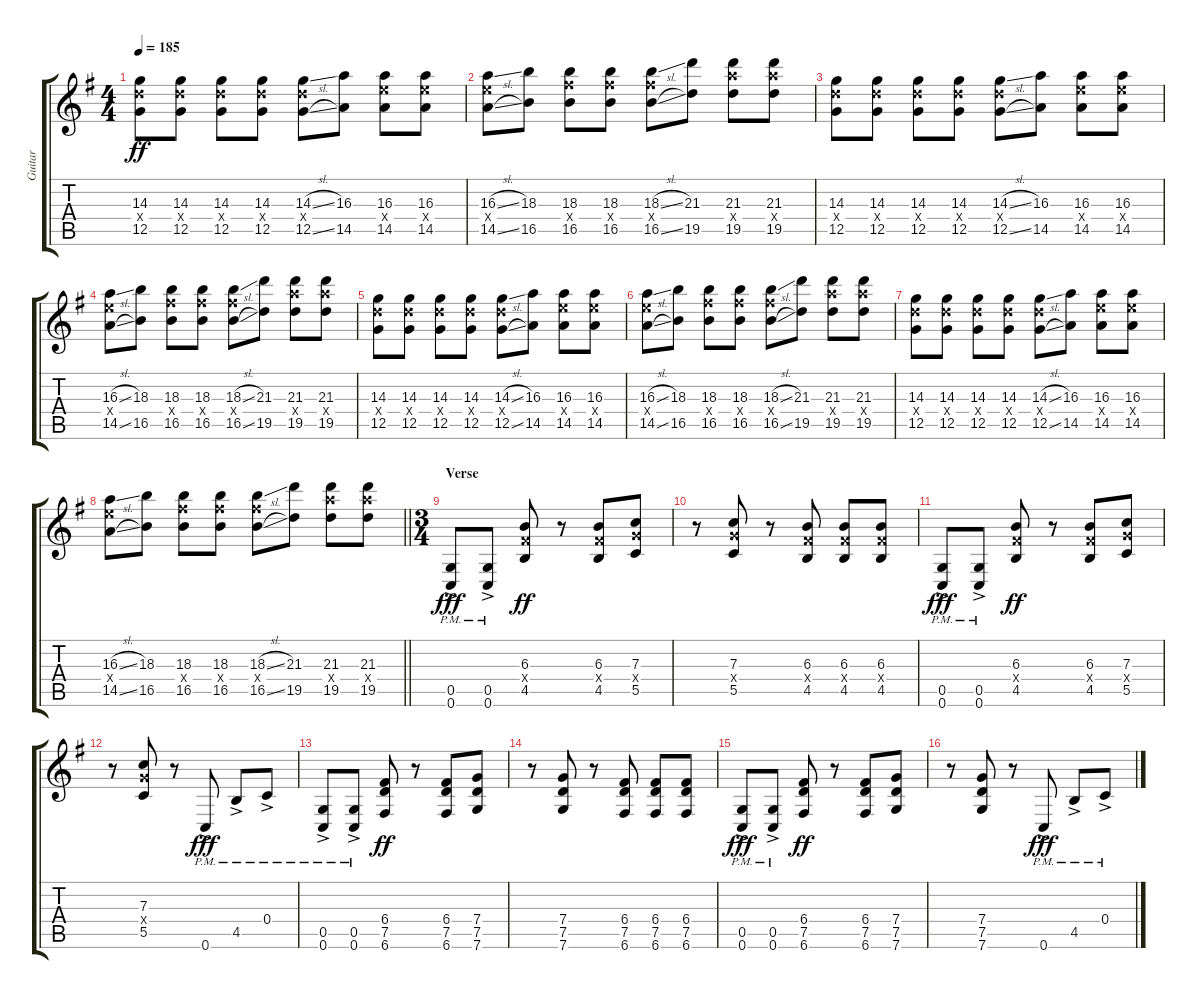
\track ("Guitar" "Guitar") {instrument distortionguitar}
\staff {score tabs}
\tuning (D4 A3 F3 C3 G2 C2) {hide}
\ts (4 4)
\tempo 185
\clef g2
\ks g
(14.3 14.4{x} 12.5).8{dy ff} (14.3 14.4{x} 12.5).8 (14.3 14.4{x} 12.5).8 (14.3 14.4{x} 12.5).8 (14.3{sl} 14.4{x} 12.5{sl}).8 (16.3 14.5).8 (16.3 16.4{x} 14.5).8 (16.3 16.4{x} 14.5).8 |
(16.3{sl} 16.4{x} 14.5{sl}).8 (18.3 16.5).8 (18.3 18.4{x} 16.5).8 (18.3 18.4{x} 16.5).8 (18.3{sl} 18.4{x} 16.5{sl}).8 (21.3 19.5).8 (21.3 21.4{x} 19.5).8 (21.3 21.4{x} 19.5).8 |
(14.3 14.4{x} 12.5).8 (14.3 14.4{x} 12.5).8 (14.3 14.4{x} 12.5).8 (14.3 14.4{x} 12.5).8 (14.3{sl} 14.4{x} 12.5{sl}).8 (16.3 14.5).8 (16.3 16.4{x} 14.5).8 (16.3 16.4{x} 14.5).8 |
(16.3{sl} 16.4{x} 14.5{sl}).8 (18.3 16.5).8 (18.3 18.4{x} 16.5).8 (18.3 18.4{x} 16.5).8 (18.3{sl} 18.4{x} 16.5{sl}).8 (21.3 19.5).8 (21.3 21.4{x} 19.5).8 (21.3 21.4{x} 19.5).8 |
(14.3 14.4{x} 12.5).8 (14.3 14.4{x} 12.5).8 (14.3 14.4{x} 12.5).8 (14.3 14.4{x} 12.5).8 (14.3{sl} 14.4{x} 12.5{sl}).8 (16.3 14.5).8 (16.3 16.4{x} 14.5).8 (16.3 16.4{x} 14.5).8 |
(16.3{sl} 16.4{x} 14.5{sl}).8 (18.3 16.5).8 (18.3 18.4{x} 16.5).8 (18.3 18.4{x} 16.5).8 (18.3{sl} 18.4{x} 16.5{sl}).8 (21.3 19.5).8 (21.3 21.4{x} 19.5).8 (21.3 21.4{x} 19.5).8 |
(14.3 14.4{x} 12.5).8 (14.3 14.4{x} 12.5).8 (14.3 14.4{x} 12.5).8 (14.3 14.4{x} 12.5).8 (14.3{sl} 14.4{x} 12.5{sl}).8 (16.3 14.5).8 (16.3 16.4{x} 14.5).8 (16.3 16.4{x} 14.5).8 |
\barLineRight lightlight
(16.3{sl} 16.4{x} 14.5{sl}).8 (18.3 16.5).8 (18.3 18.4{x} 16.5).8 (18.3 18.4{x} 16.5).8 (18.3{sl} 18.4{x} 16.5{sl}).8 (21.3 19.5).8 (21.3 21.4{x} 19.5).8 (21.3 21.4{x} 19.5).8 |
\ts (3 4)
\section ("" "Verse")
(0.5{ac pm} 0.6{ac pm}).8{dy fff} (0.5{ac pm} 0.6{ac pm}).8 (6.3 6.4{x} 4.5).8{dy ff} r.8 (6.3 6.4{x} 4.5).8 (7.3 7.4{x} 5.5).8 |
r.8 (7.3 7.4{x} 5.5).8 r.8 (6.3 6.4{x} 4.5).8 (6.3 6.4{x} 4.5).8 (6.3 6.4{x} 4.5).8 |
(0.5{ac pm} 0.6{ac pm}).8{dy fff} (0.5{ac pm} 0.6{ac pm}).8 (6.3 6.4{x} 4.5).8{dy ff} r.8 (6.3 6.4{x} 4.5).8 (7.3 7.4{x} 5.5).8 |
r.8 (7.3 7.4{x} 5.5).8 r.8 0.6{ac pm}.8{dy fff} 4.5{ac pm}.8 0.4{ac pm}.8 |
(0.5{ac pm} 0.6{ac pm}).8 (0.5{ac pm} 0.6{ac pm}).8 (6.4 7.5 6.6).8{dy ff} r.8 (6.4 7.5 6.6).8 (7.4 7.5 7.6).8 |
r.8 (7.4 7.5 7.6).8 r.8 (6.4 7.5 6.6).8 (6.4 7.5 6.6).8 (6.4 7.5 6.6).8 |
(0.5{ac pm} 0.6{ac pm}).8{dy fff} (0.5{ac pm} 0.6{ac pm}).8 (6.4 7.5 6.6).8{dy ff} r.8 (6.4 7.5 6.6).8 (7.4 7.5 7.6).8 |
r.8 (7.4 7.5 7.6).8 r.8 0.6{ac pm}.8{dy fff} 4.5{ac pm}.8 0.4{ac pm}.8
